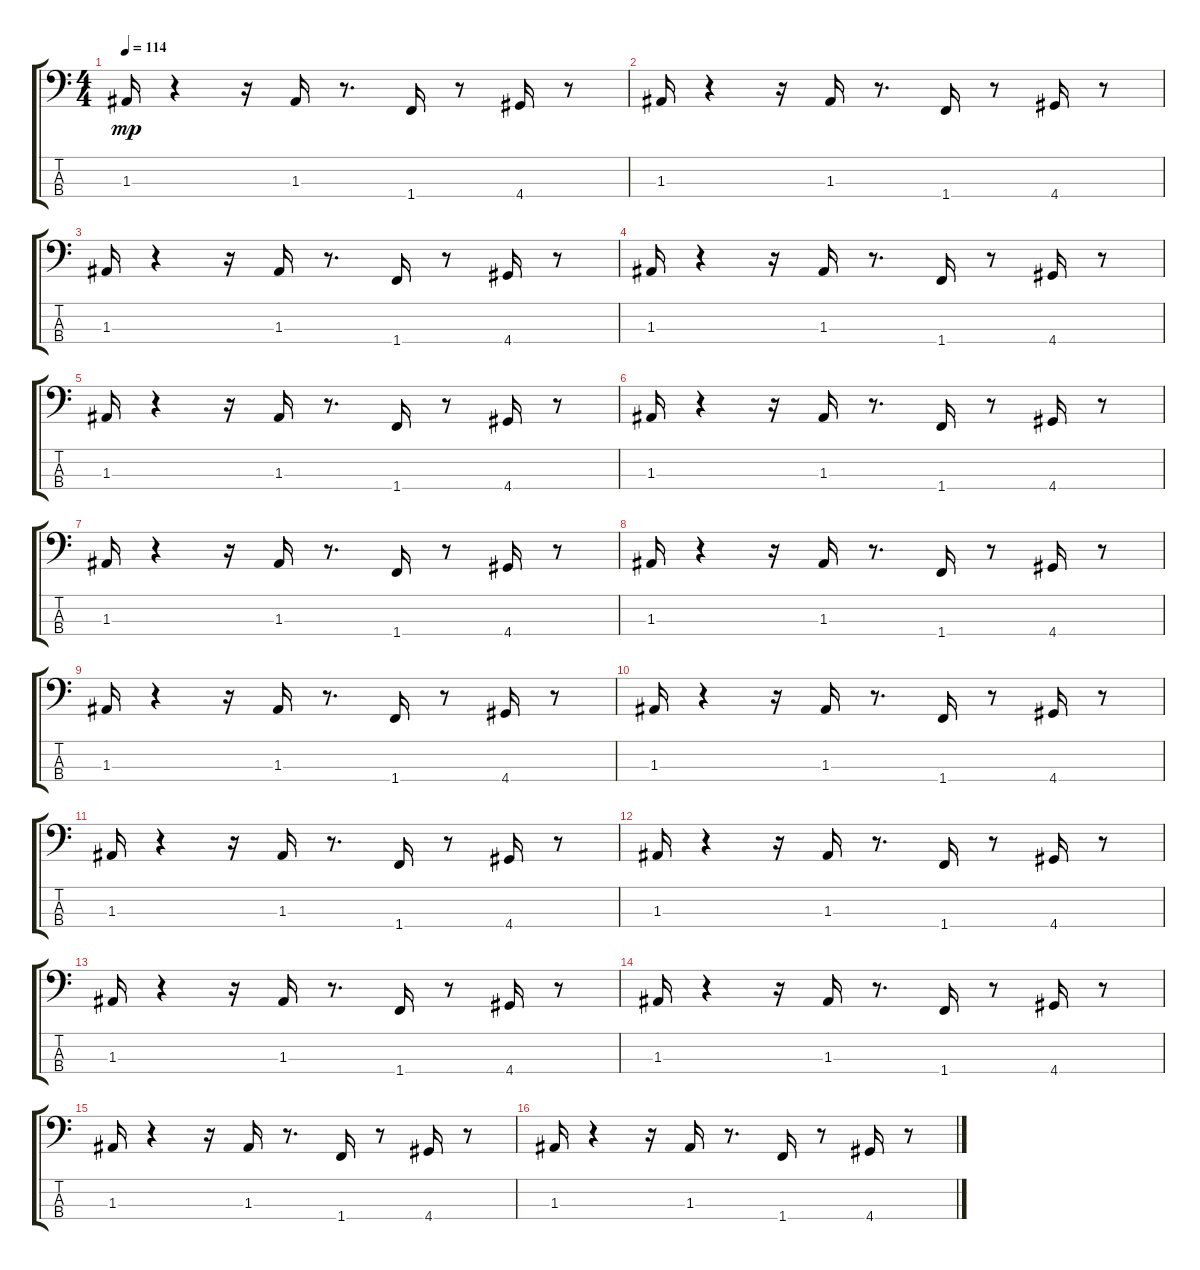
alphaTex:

\track "" {instrument electricbasspick}
\staff {score tabs}
\tuning (G2 D2 A1 E1) {hide}
\ts (4 4)
\tempo 114
\clef f4
\ks c
1.3.16{dy mp} r.4 r.16 1.3.16 r.8{d} 1.4.16 r.8 4.4.16 r.8 |
1.3.16 r.4 r.16 1.3.16 r.8{d} 1.4.16 r.8 4.4.16 r.8 |
1.3.16 r.4 r.16 1.3.16 r.8{d} 1.4.16 r.8 4.4.16 r.8 |
1.3.16 r.4 r.16 1.3.16 r.8{d} 1.4.16 r.8 4.4.16 r.8 |
1.3.16 r.4 r.16 1.3.16 r.8{d} 1.4.16 r.8 4.4.16 r.8 |
1.3.16 r.4 r.16 1.3.16 r.8{d} 1.4.16 r.8 4.4.16 r.8 |
1.3.16 r.4 r.16 1.3.16 r.8{d} 1.4.16 r.8 4.4.16 r.8 |
1.3.16 r.4 r.16 1.3.16 r.8{d} 1.4.16 r.8 4.4.16 r.8 |
1.3.16 r.4 r.16 1.3.16 r.8{d} 1.4.16 r.8 4.4.16 r.8 |
1.3.16 r.4 r.16 1.3.16 r.8{d} 1.4.16 r.8 4.4.16 r.8 |
1.3.16 r.4 r.16 1.3.16 r.8{d} 1.4.16 r.8 4.4.16 r.8 |
1.3.16 r.4 r.16 1.3.16 r.8{d} 1.4.16 r.8 4.4.16 r.8 |
1.3.16 r.4 r.16 1.3.16 r.8{d} 1.4.16 r.8 4.4.16 r.8 |
1.3.16 r.4 r.16 1.3.16 r.8{d} 1.4.16 r.8 4.4.16 r.8 |
1.3.16 r.4 r.16 1.3.16 r.8{d} 1.4.16 r.8 4.4.16 r.8 |
1.3.16 r.4 r.16 1.3.16 r.8{d} 1.4.16 r.8 4.4.16 r.8
